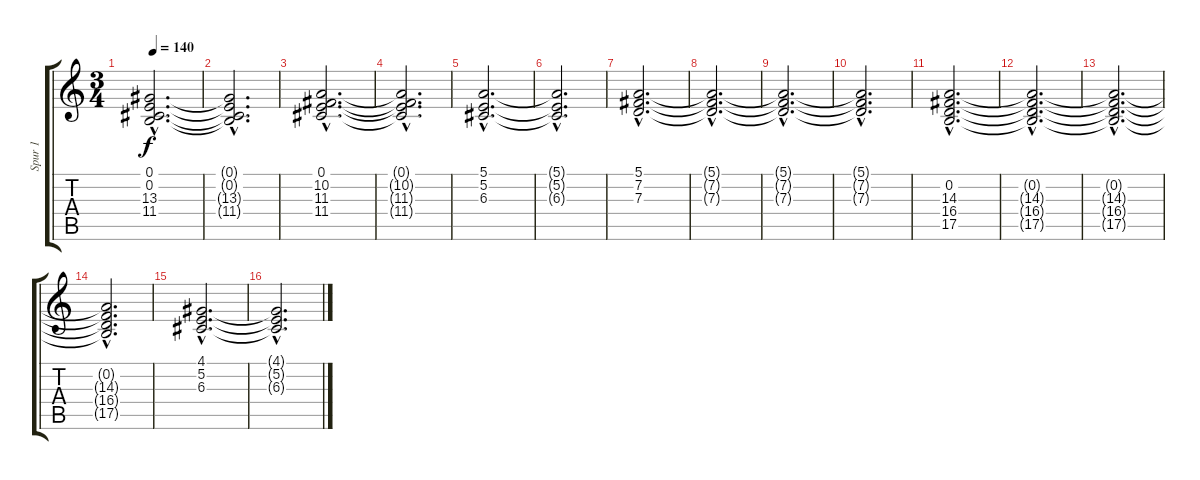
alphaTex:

\track ("Spur 1" "Spur 1") {instrument stringensemble1}
\staff {score tabs}
\tuning (E4 B3 G3 D3 A2 E2) {hide}
\ts (3 4)
\tempo 140
\clef g2
\ks c
(0.1{hac t} 0.2{hac t} 13.3{hac t} 11.4{hac t}).2{d dy f} |
(0.1{hac t} 0.2{hac t} 13.3{hac t} 11.4{hac t}).2{d} |
(0.1{hac} 10.2{hac} 11.3{hac} 11.4{hac}).2{d} |
(0.1{hac t} 10.2{hac t} 11.3{hac t} 11.4{hac t}).2{d} |
(5.1{hac} 5.2{hac} 6.3{hac}).2{d} |
(5.1{hac t} 5.2{hac t} 6.3{hac t}).2{d} |
(5.1{hac} 7.2{hac} 7.3{hac}).2{d} |
(5.1{hac t} 7.2{hac t} 7.3{hac t}).2{d} |
(5.1{hac t} 7.2{hac t} 7.3{hac t}).2{d} |
(5.1{hac t} 7.2{hac t} 7.3{hac t}).2{d} |
(0.2{hac} 14.3{hac} 16.4{hac} 17.5{hac}).2{d} |
(0.2{hac t} 14.3{hac t} 16.4{hac t} 17.5{hac t}).2{d} |
(0.2{hac t} 14.3{hac t} 16.4{hac t} 17.5{hac t}).2{d} |
(0.2{hac t} 14.3{hac t} 16.4{hac t} 17.5{hac t}).2{d} |
(4.1{hac} 5.2{hac} 6.3{hac}).2{d} |
(4.1{hac t} 5.2{hac t} 6.3{hac t}).2{d}
